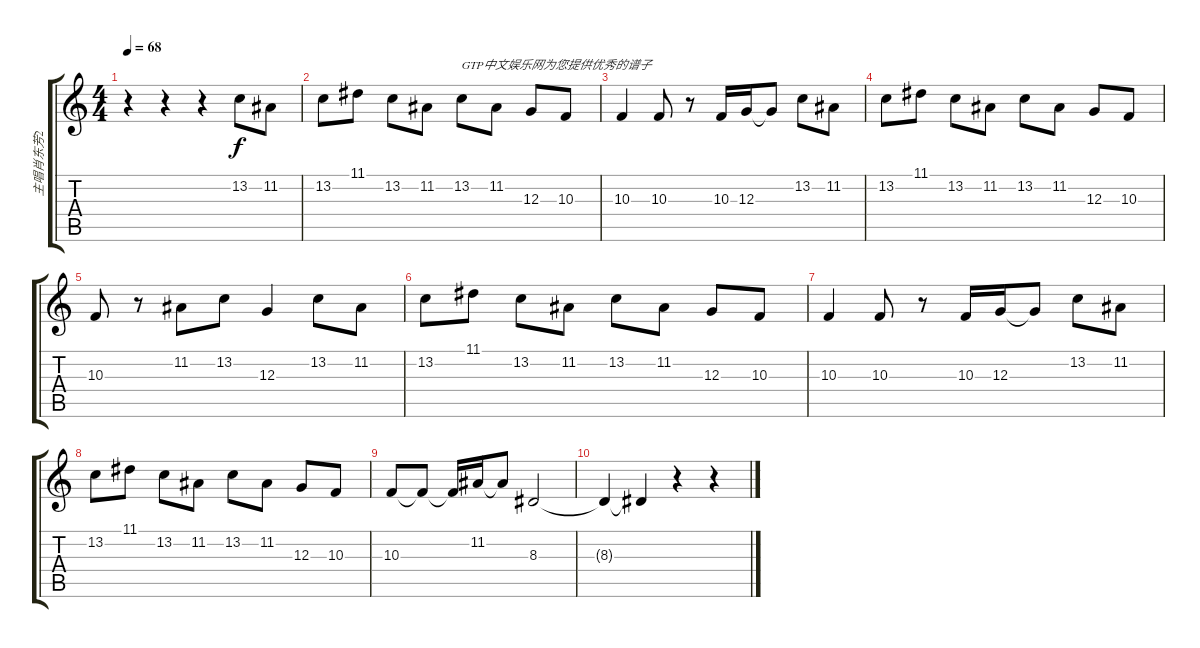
\track ("主唱肖东芳2" "主唱肖东芳2") {instrument stringensemble1}
\staff {score tabs}
\tuning (E4 B3 G3 D3 A2 E2) {hide}
\ts (4 4)
\tempo 68
\clef g2
\ks c
r.4{dy f} r.4 r.4 13.2.8 11.2.8 |
13.2.8 11.1.8 13.2.8 11.2.8 13.2.8{txt "GTP中文娱乐网为您提供优秀的谱子"} 11.2.8 12.3.8 10.3.8 |
10.3.4 10.3.8 r.8 10.3.16 12.3.16 12.3{t}.8 13.2.8 11.2.8 |
13.2.8 11.1.8 13.2.8 11.2.8 13.2.8 11.2.8 12.3.8 10.3.8 |
10.3.8 r.8 11.2.8 13.2.8 12.3.4 13.2.8 11.2.8 |
13.2.8 11.1.8 13.2.8 11.2.8 13.2.8 11.2.8 12.3.8 10.3.8 |
10.3.4 10.3.8 r.8 10.3.16 12.3.16 12.3{t}.8 13.2.8 11.2.8 |
13.2.8 11.1.8 13.2.8 11.2.8 13.2.8 11.2.8 12.3.8 10.3.8 |
10.3.8 10.3{t}.8 10.3{t}.16 11.2.16 11.2{t}.8 8.3.2 |
8.3{t}.4 8.3{t}.4 r.4 r.4
